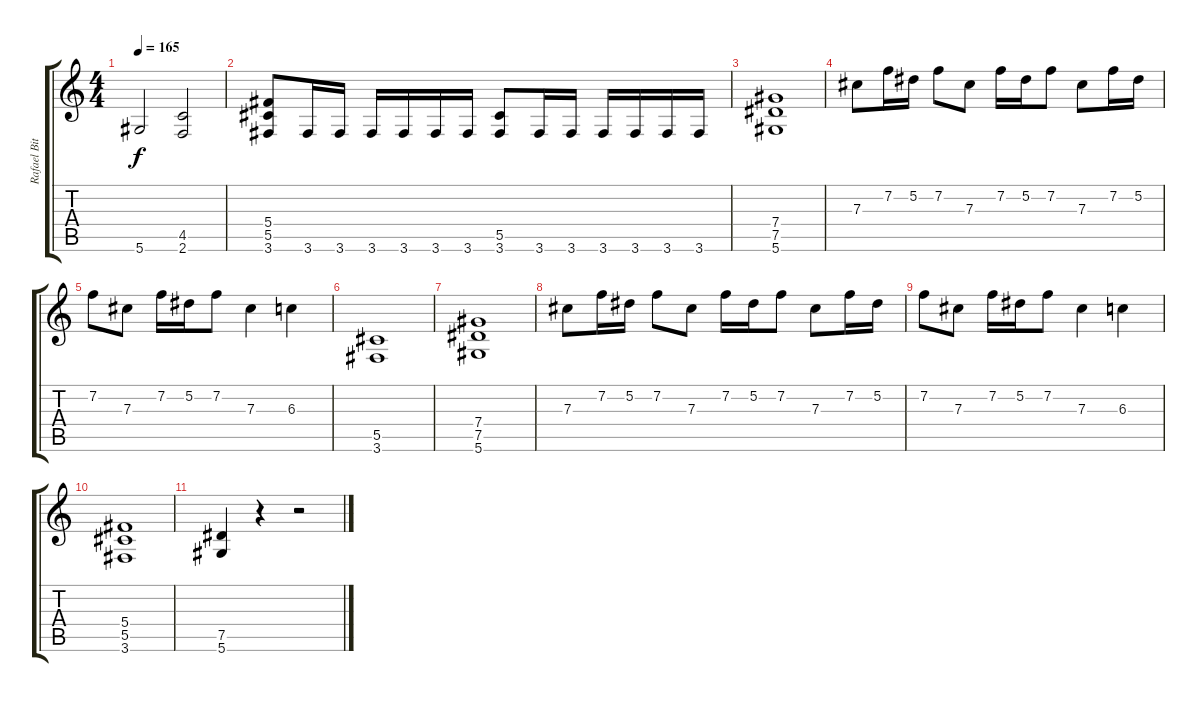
\track ("Rafael Bittencourt" "Rafael Bit") {instrument distortionguitar}
\staff {score tabs}
\tuning (Eb4 Bb3 Gb3 Db3 Ab2 Eb2) {hide}
\ts (4 4)
\tempo 165
\clef g2
\ks c
5.6.2{dy f} (4.5 2.6).2 |
(5.4 5.5 3.6).8 3.6.16 3.6.16 3.6.16 3.6.16 3.6.16 3.6.16 (5.5 3.6).8 3.6.16 3.6.16 3.6.16 3.6.16 3.6.16 3.6.16 |
(7.4 7.5 5.6).1 |
7.3.8 7.2.16 5.2.16 7.2.8 7.3.8 7.2.16 5.2.16 7.2.8 7.3.8 7.2.16 5.2.16 |
7.2.8 7.3.8 7.2.16 5.2.16 7.2.8 7.3.4 6.3.4 |
(5.5 3.6).1 |
(7.4 7.5 5.6).1 |
7.3.8 7.2.16 5.2.16 7.2.8 7.3.8 7.2.16 5.2.16 7.2.8 7.3.8 7.2.16 5.2.16 |
7.2.8 7.3.8 7.2.16 5.2.16 7.2.8 7.3.4 6.3.4 |
(5.4 5.5 3.6).1 |
(7.5 5.6).4 r.4 r.2
